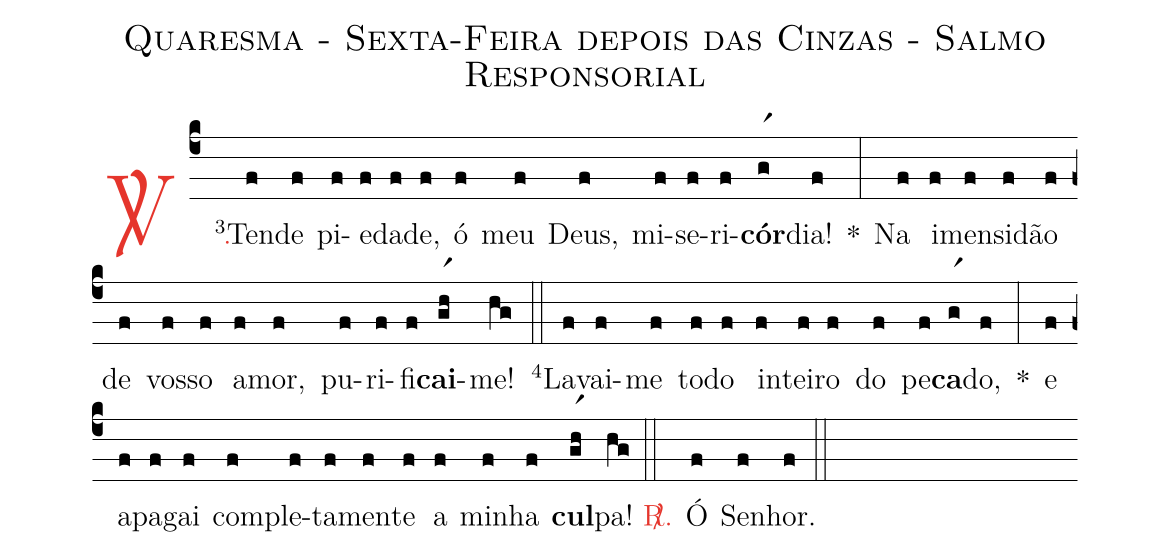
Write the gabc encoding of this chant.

name: Quaresma - Sexta-Feira depois das Cinzas - Salmo Responsorial;
%%
(c4)

<c><sp>V/</sp>.</c>() <v>\VSup{3}</v>Ten(f)de(f) pi(f)e(f)da(f)de,(f) ó(f) meu(f) Deus,(f) mi(f)se(f)ri(f)<b>cór</b>(gr1)dia!(f) *(:)
Na(f) i(f)men(f)si(f)dão(f) de(f) vos(f)so(f) a(f)mor,(f) pu(f)ri(f)fi(f)<b>cai</b>-(gr1h)me!(hg)

(::)

<v>\VSup{4}</v>La(f)vai-(f)me(f) to(f)do(f) in(f)tei(f)ro(f) do(f) pe(f)<b>ca</b>(gr1)do,(f) *(:)
e(f) a(f)pa(f)gai(f) com(f)ple(f)ta(f)men(f)te(f) a(f) mi(f)nha(f) <b>cul</b>(gr1h)pa!(hg)

(::)

<c><sp>R/</sp>.</c>() Ó(f) Se(f)nhor.(f)

(::)
